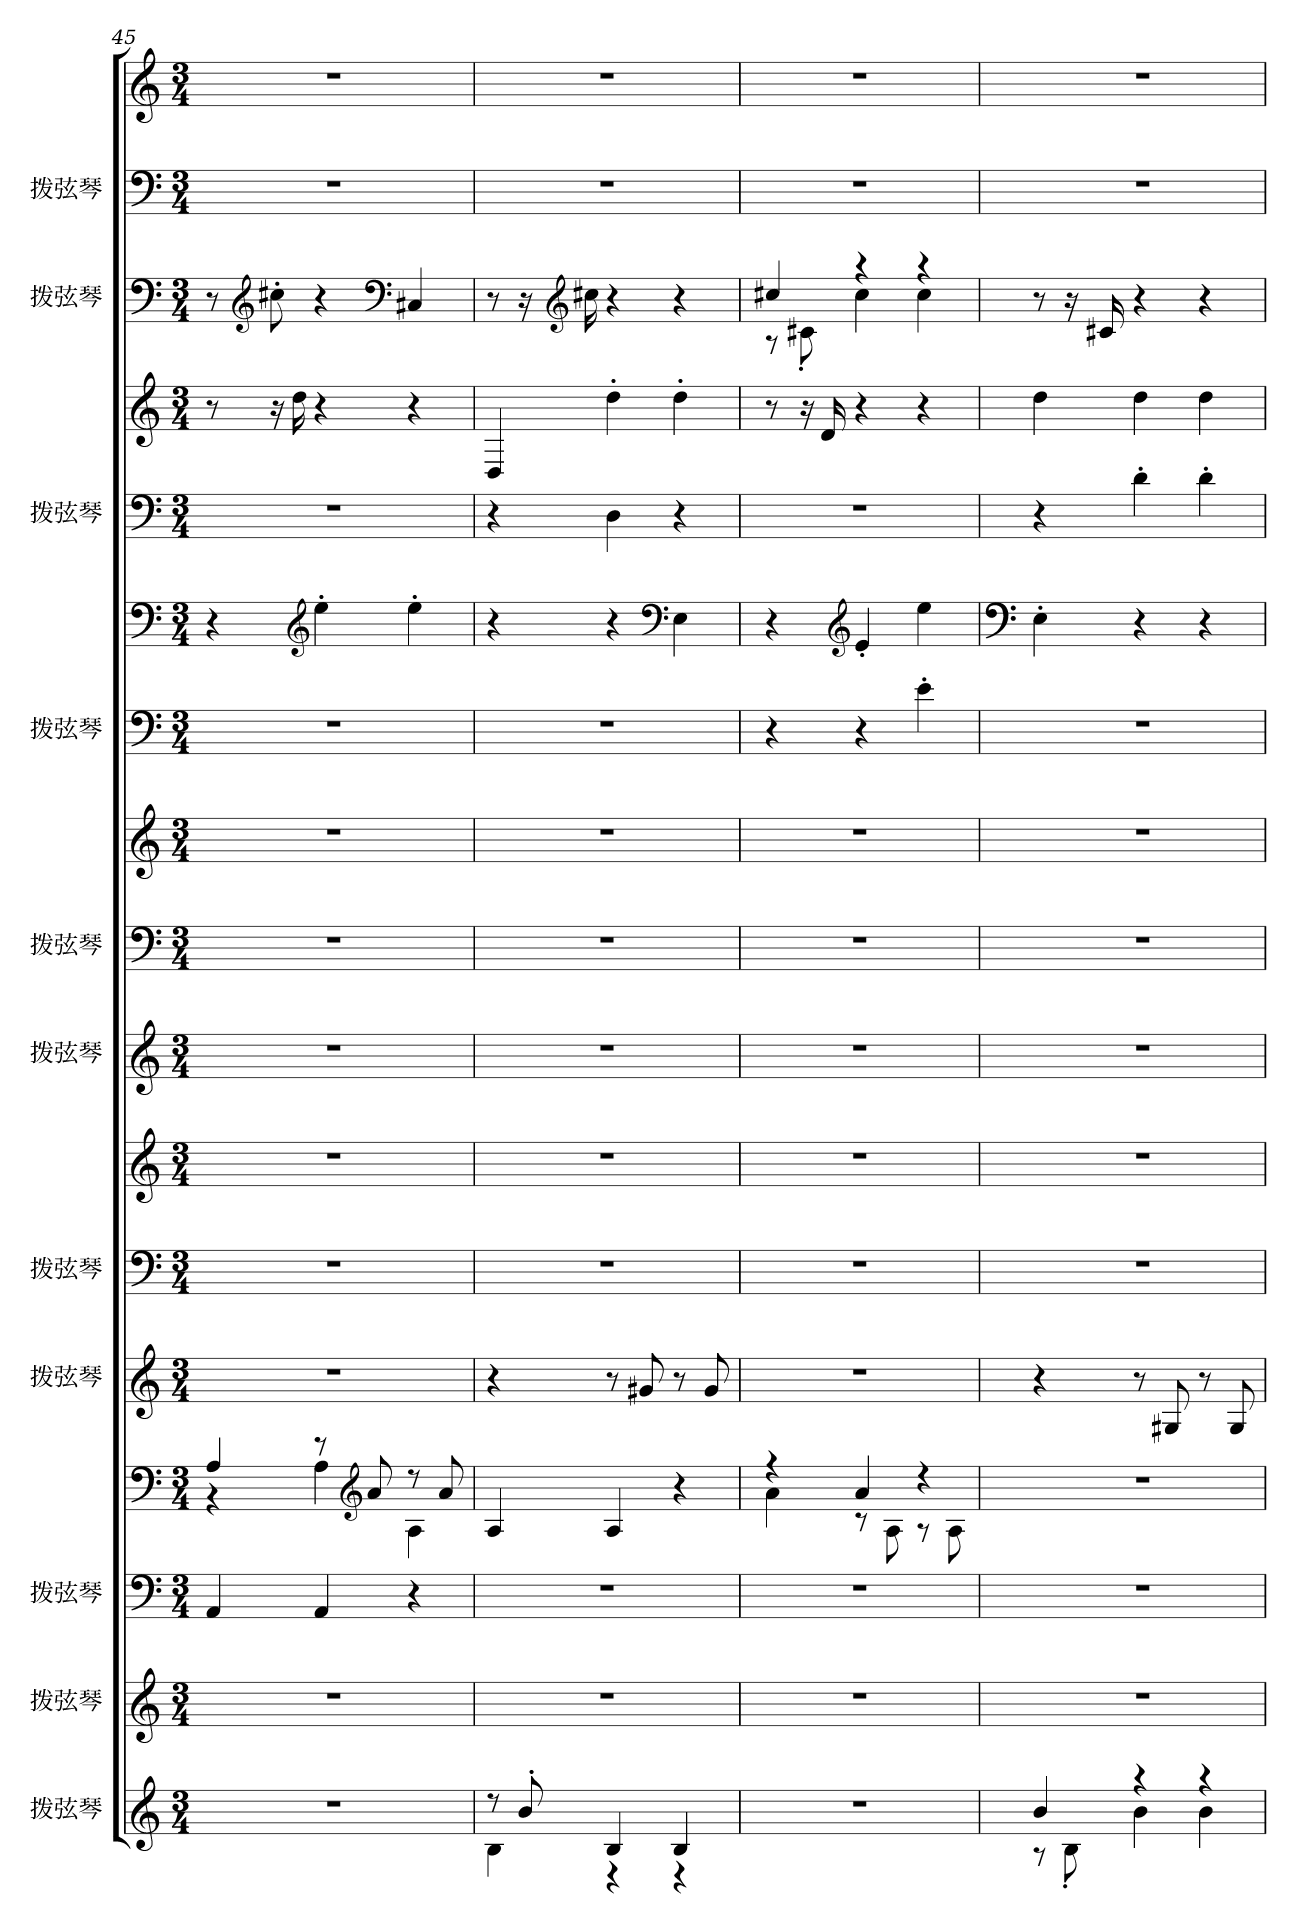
**kern	**kern	**kern	**kern	**kern	**kern	**kern	**kern	**kern	**kern	**kern	**kern	**kern	**kern	**kern	**kern	**kern
*part11	*part10	*part9	*part9	*part8	*part7	*part7	*part6	*part5	*part5	*part4	*part4	*part3	*part3	*part2	*part1	*part1
*staff17	*staff16	*staff15	*staff14	*staff13	*staff12	*staff11	*staff10	*staff9	*staff8	*staff7	*staff6	*staff5	*staff4	*staff3	*staff2	*staff1
*I"拨弦琴	*I"拨弦琴	*I"拨弦琴	*	*I"拨弦琴	*I"拨弦琴	*	*I"拨弦琴	*I"拨弦琴	*	*I"拨弦琴	*	*I"拨弦琴	*	*I"拨弦琴	*I"拨弦琴	*
!!LO:PB:g=z
*clefG2	*clefG2	*clefF4	*clefF4	*clefG2	*clefF4	*clefG2	*clefG2	*clefF4	*clefG2	*clefF4	*clefF4	*clefF4	*clefG2	*clefF4	*clefF4	*clefG2
*k[]	*k[]	*k[]	*k[]	*k[]	*k[]	*k[]	*k[]	*k[]	*k[]	*k[]	*k[]	*k[]	*k[]	*k[]	*k[]	*k[]
*M3/4	*M3/4	*M3/4	*M3/4	*M3/4	*M3/4	*M3/4	*M3/4	*M3/4	*M3/4	*M3/4	*M3/4	*M3/4	*M3/4	*M3/4	*M3/4	*M3/4
=45	=45	=45	=45	=45	=45	=45	=45	=45	=45	=45	=45	=45	=45	=45	=45	=45
*	*	*	*^	*	*	*	*	*	*	*	*	*	*	*	*	*
2.r	2.r	4AA/	4A/	4r	2.r	2.r	2.r	2.r	2.r	2.r	2.r	4r	2.r	8r	8r	2.r	2.r
*	*	*	*	*	*	*	*	*	*	*	*	*	*	*	*clefG2	*	*
.	.	.	.	.	.	.	.	.	.	.	.	.	.	16r	8cc#X'\	.	.
.	.	.	.	.	.	.	.	.	.	.	.	.	.	16dd\	.	.	.
*	*	*	*	*	*	*	*	*	*	*	*	*clefG2	*	*	*	*	*
.	.	4AA/	8r	4A\	.	.	.	.	.	.	.	4ee'\	.	4r	4r	.	.
*	*	*	*clefG2	*	*	*	*	*	*	*	*	*	*	*	*	*	*
.	.	.	8a/	.	.	.	.	.	.	.	.	.	.	.	.	.	.
*	*	*	*	*	*	*	*	*	*	*	*	*	*	*	*clefF4	*	*
.	.	4r	8r	4A\	.	.	.	.	.	.	.	4ee'\	.	4r	4C#X/	.	.
.	.	.	8a/	.	.	.	.	.	.	.	.	.	.	.	.	.	.
*	*	*	*v	*v	*	*	*	*	*	*	*	*	*	*	*	*	*
=46	=46	=46	=46	=46	=46	=46	=46	=46	=46	=46	=46	=46	=46	=46	=46	=46
*^	*	*	*	*	*	*	*	*	*	*	*	*	*	*	*	*
8r	4B\	2.r	2.r	4A/	4r	2.r	2.r	2.r	2.r	2.r	2.r	4r	4r	4D/	8r	2.r	2.r
8b'/	.	.	.	.	.	.	.	.	.	.	.	.	.	.	16r	.	.
*	*	*	*	*	*	*	*	*	*	*	*	*	*	*	*clefG2	*	*
.	.	.	.	.	.	.	.	.	.	.	.	.	.	.	16cc#X\	.	.
4B/	4r	.	.	4A/	8r	.	.	.	.	.	.	4r	4D\	4dd'\	4r	.	.
.	.	.	.	.	8g#X/	.	.	.	.	.	.	.	.	.	.	.	.
*	*	*	*	*	*	*	*	*	*	*	*	*clefF4	*	*	*	*	*
4B/	4r	.	.	4r	8r	.	.	.	.	.	.	4E\	4r	4dd'\	4r	.	.
.	.	.	.	.	8g#/	.	.	.	.	.	.	.	.	.	.	.	.
*v	*v	*	*	*	*	*	*	*	*	*	*	*	*	*	*	*	*
=47	=47	=47	=47	=47	=47	=47	=47	=47	=47	=47	=47	=47	=47	=47	=47	=47
*	*	*	*^	*	*	*	*	*	*	*	*	*	*	*^	*	*
2.r	2.r	2.r	4r	4a\	2.r	2.r	2.r	2.r	2.r	2.r	4r	4r	2.r	8r	4cc#X/	8r	2.r	2.r
.	.	.	.	.	.	.	.	.	.	.	.	.	.	16r	.	8c#X'\	.	.
.	.	.	.	.	.	.	.	.	.	.	.	.	.	16d/	.	.	.	.
*	*	*	*	*	*	*	*	*	*	*	*	*clefG2	*	*	*	*	*	*
.	.	.	4a/	8r	.	.	.	.	.	.	4r	4e'/	.	4r	4r	4cc#\	.	.
.	.	.	.	8A\	.	.	.	.	.	.	.	.	.	.	.	.	.	.
.	.	.	4r	8r	.	.	.	.	.	.	4e'\	4ee\	.	4r	4r	4cc#\	.	.
.	.	.	.	8A\	.	.	.	.	.	.	.	.	.	.	.	.	.	.
*	*	*	*v	*v	*	*	*	*	*	*	*	*	*	*	*v	*v	*	*
!!LO:PB:g=z
=48	=48	=48	=48	=48	=48	=48	=48	=48	=48	=48	=48	=48	=48	=48	=48	=48
*	*	*	*	*	*	*	*	*	*	*	*clefF4	*	*	*	*	*
*^	*	*	*	*	*	*	*	*	*	*	*	*	*	*	*	*
4b/	8r	2.r	2.r	2.r	4r	2.r	2.r	2.r	2.r	2.r	2.r	4E'\	4r	4dd\	8r	2.r	2.r
.	8B'\	.	.	.	.	.	.	.	.	.	.	.	.	.	16r	.	.
.	.	.	.	.	.	.	.	.	.	.	.	.	.	.	16c#X/	.	.
4r	4b\	.	.	.	8r	.	.	.	.	.	.	4r	4d'\	4dd\	4r	.	.
.	.	.	.	.	8G#X/	.	.	.	.	.	.	.	.	.	.	.	.
4r	4b\	.	.	.	8r	.	.	.	.	.	.	4r	4d'\	4dd\	4r	.	.
.	.	.	.	.	8G#/	.	.	.	.	.	.	.	.	.	.	.	.
*v	*v	*	*	*	*	*	*	*	*	*	*	*	*	*	*	*	*
=	=	=	=	=	=	=	=	=	=	=	=	=	=	=	=	=
*-	*-	*-	*-	*-	*-	*-	*-	*-	*-	*-	*-	*-	*-	*-	*-	*-
